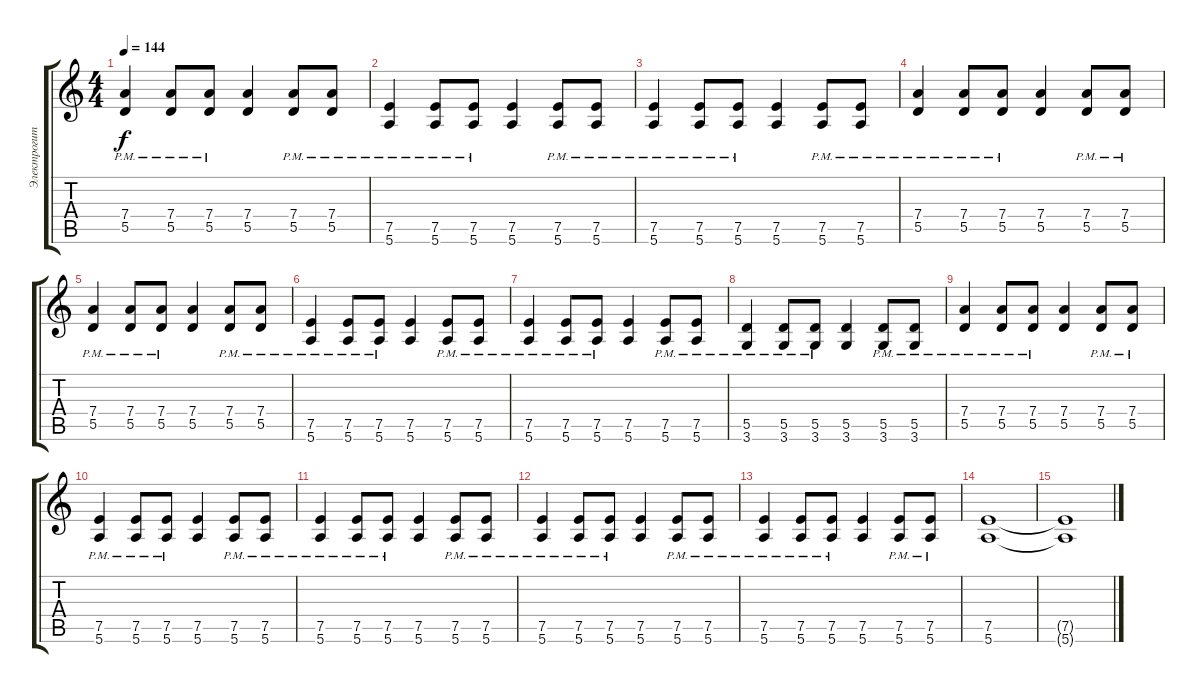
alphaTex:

\track ("Электрогитара №1" "Электрогит") {instrument overdrivenguitar}
\staff {score tabs}
\tuning (E4 B3 G3 D3 A2 E2) {hide}
\ts (4 4)
\tempo 144
\clef g2
\ks c
(7.4{pm} 5.5{pm}).4{dy f} (7.4{pm} 5.5{pm}).8 (7.4{pm} 5.5{pm}).8 (7.4 5.5).4 (7.4{pm} 5.5{pm}).8 (7.4{pm} 5.5{pm}).8 |
(7.5{pm} 5.6{pm}).4 (7.5{pm} 5.6{pm}).8 (7.5{pm} 5.6{pm}).8 (7.5 5.6).4 (7.5{pm} 5.6{pm}).8 (7.5{pm} 5.6{pm}).8 |
(7.5{pm} 5.6{pm}).4 (7.5{pm} 5.6{pm}).8 (7.5{pm} 5.6{pm}).8 (7.5 5.6).4 (7.5{pm} 5.6{pm}).8 (7.5{pm} 5.6{pm}).8 |
(7.4{pm} 5.5{pm}).4 (7.4{pm} 5.5{pm}).8 (7.4{pm} 5.5{pm}).8 (7.4 5.5).4 (7.4{pm} 5.5{pm}).8 (7.4{pm} 5.5{pm}).8 |
(7.4{pm} 5.5{pm}).4 (7.4{pm} 5.5{pm}).8 (7.4{pm} 5.5{pm}).8 (7.4 5.5).4 (7.4{pm} 5.5{pm}).8 (7.4{pm} 5.5{pm}).8 |
(7.5{pm} 5.6{pm}).4 (7.5{pm} 5.6{pm}).8 (7.5{pm} 5.6{pm}).8 (7.5 5.6).4 (7.5{pm} 5.6{pm}).8 (7.5{pm} 5.6{pm}).8 |
(7.5{pm} 5.6{pm}).4 (7.5{pm} 5.6{pm}).8 (7.5{pm} 5.6{pm}).8 (7.5 5.6).4 (7.5{pm} 5.6{pm}).8 (7.5{pm} 5.6{pm}).8 |
(5.5{pm} 3.6{pm}).4 (5.5{pm} 3.6{pm}).8 (5.5{pm} 3.6{pm}).8 (5.5 3.6).4 (5.5{pm} 3.6{pm}).8 (5.5{pm} 3.6{pm}).8 |
(7.4{pm} 5.5{pm}).4 (7.4{pm} 5.5{pm}).8 (7.4{pm} 5.5{pm}).8 (7.4 5.5).4 (7.4{pm} 5.5{pm}).8 (7.4{pm} 5.5{pm}).8 |
(7.5{pm} 5.6{pm}).4 (7.5{pm} 5.6{pm}).8 (7.5{pm} 5.6{pm}).8 (7.5 5.6).4 (7.5{pm} 5.6{pm}).8 (7.5{pm} 5.6{pm}).8 |
(7.5{pm} 5.6{pm}).4 (7.5{pm} 5.6{pm}).8 (7.5{pm} 5.6{pm}).8 (7.5 5.6).4 (7.5{pm} 5.6{pm}).8 (7.5{pm} 5.6{pm}).8 |
(7.5{pm} 5.6{pm}).4 (7.5{pm} 5.6{pm}).8 (7.5{pm} 5.6{pm}).8 (7.5 5.6).4 (7.5{pm} 5.6{pm}).8 (7.5{pm} 5.6{pm}).8 |
(7.5{pm} 5.6{pm}).4 (7.5{pm} 5.6{pm}).8 (7.5{pm} 5.6{pm}).8 (7.5 5.6).4 (7.5{pm} 5.6{pm}).8 (7.5{pm} 5.6{pm}).8 |
(7.5 5.6).1 |
(7.5{t} 5.6{t}).1
